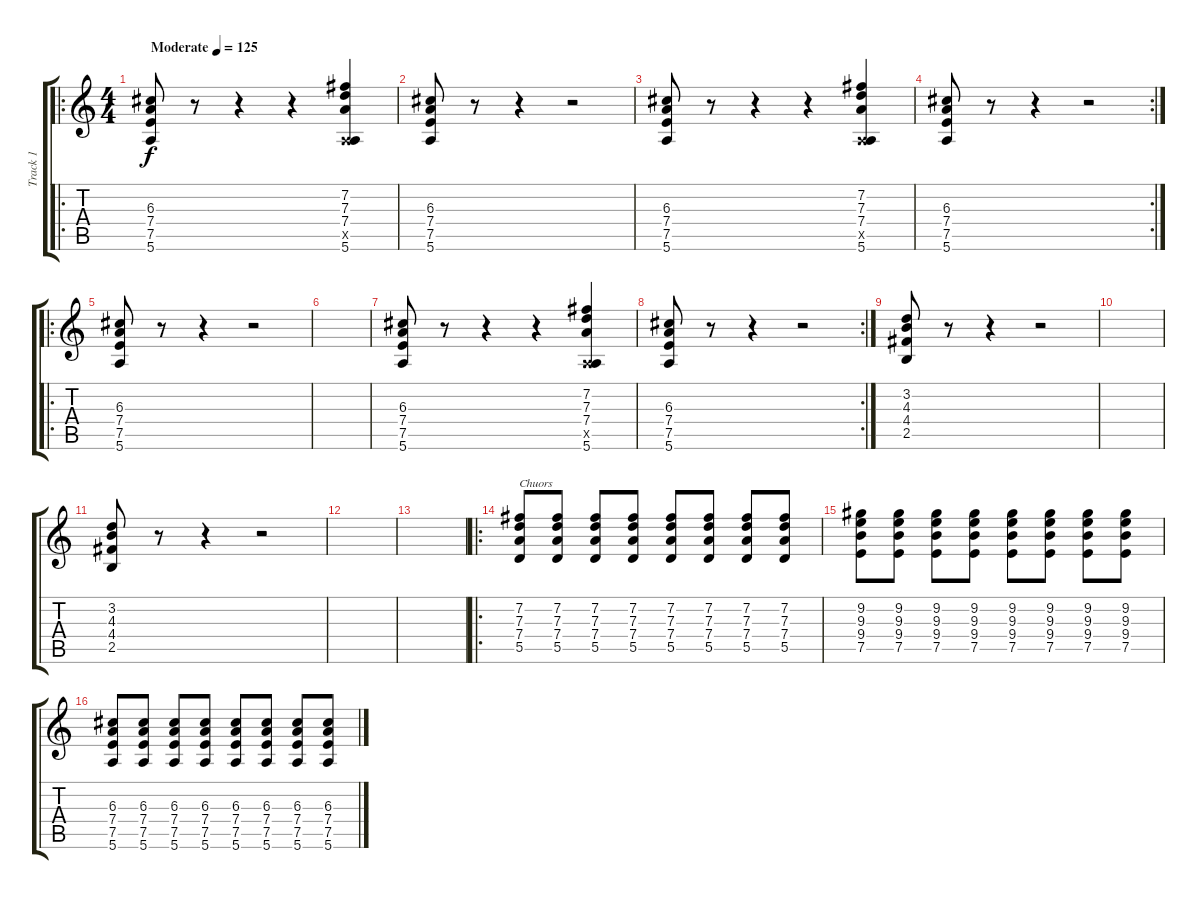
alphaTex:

\track ("Track 1" "Track 1") {instrument electricguitarclean}
\staff {score tabs}
\tuning (E4 B3 G3 D3 A2 E2) {hide}
\ro
\ts (4 4)
\tempo (125 "Moderate")
\clef g2
\ks c
(6.3 7.4 7.5 5.6).8{dy f instrument electricguitarclean} r.8 r.4 r.4 (7.2 7.3 7.4 0.5{x} 5.6).4 |
(6.3 7.4 7.5 5.6).8 r.8 r.4 r.2 |
(6.3 7.4 7.5 5.6).8 r.8 r.4 r.4 (7.2 7.3 7.4 0.5{x} 5.6).4 |
\rc 2
(6.3 7.4 7.5 5.6).8 r.8 r.4 r.2 |
\ro
(6.3 7.4 7.5 5.6).8 r.8 r.4 r.2 |
|
(6.3 7.4 7.5 5.6).8 r.8 r.4 r.4 (7.2 7.3 7.4 0.5{x} 5.6).4 |
\rc 2
(6.3 7.4 7.5 5.6).8 r.8 r.4 r.2 |
(3.2 4.3 4.4 2.5).8 r.8 r.4 r.2 |
|
(3.2 4.3 4.4 2.5).8 r.8 r.4 r.2 |
|
|
\ro
(7.2 7.3 7.4 5.5).8{txt "Chuors"} (7.2 7.3 7.4 5.5).8 (7.2 7.3 7.4 5.5).8 (7.2 7.3 7.4 5.5).8 (7.2 7.3 7.4 5.5).8 (7.2 7.3 7.4 5.5).8 (7.2 7.3 7.4 5.5).8 (7.2 7.3 7.4 5.5).8 |
(9.2 9.3 9.4 7.5).8 (9.2 9.3 9.4 7.5).8 (9.2 9.3 9.4 7.5).8 (9.2 9.3 9.4 7.5).8 (9.2 9.3 9.4 7.5).8 (9.2 9.3 9.4 7.5).8 (9.2 9.3 9.4 7.5).8 (9.2 9.3 9.4 7.5).8 |
(6.3 7.4 7.5 5.6).8 (6.3 7.4 7.5 5.6).8 (6.3 7.4 7.5 5.6).8 (6.3 7.4 7.5 5.6).8 (6.3 7.4 7.5 5.6).8 (6.3 7.4 7.5 5.6).8 (6.3 7.4 7.5 5.6).8 (6.3 7.4 7.5 5.6).8
